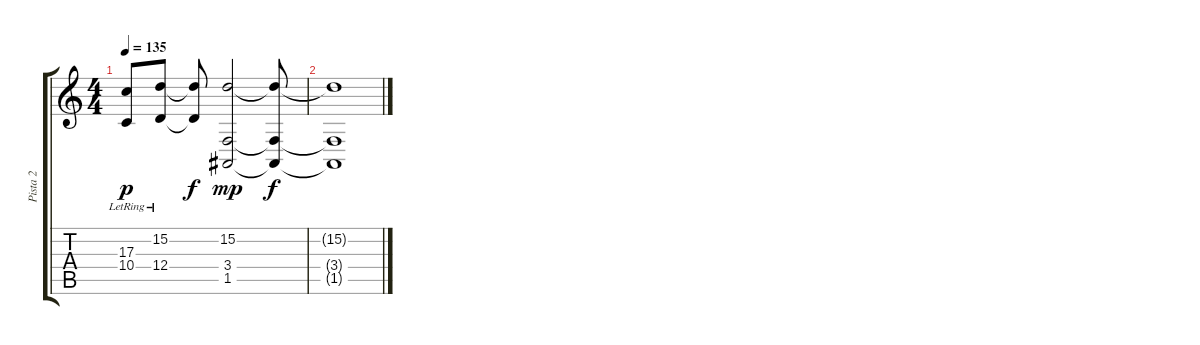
\track ("Pista 2" "Pista 2") {instrument acousticgrandpiano}
\staff {score tabs}
\tuning (E4 B3 G3 D3 A2 D2) {hide}
\ts (4 4)
\tempo 135
\clef g2
\ks c
(17.3{lr} 10.4).8{dy p} (15.2{lr} 12.4).8 (15.2{t} 12.4{t}).8{dy f} (15.2 3.4 1.5).2{dy mp} (15.2{t} 3.4{t} 1.5{t}).8{dy f} |
(15.2{t} 3.4{t} 1.5{t}).1
